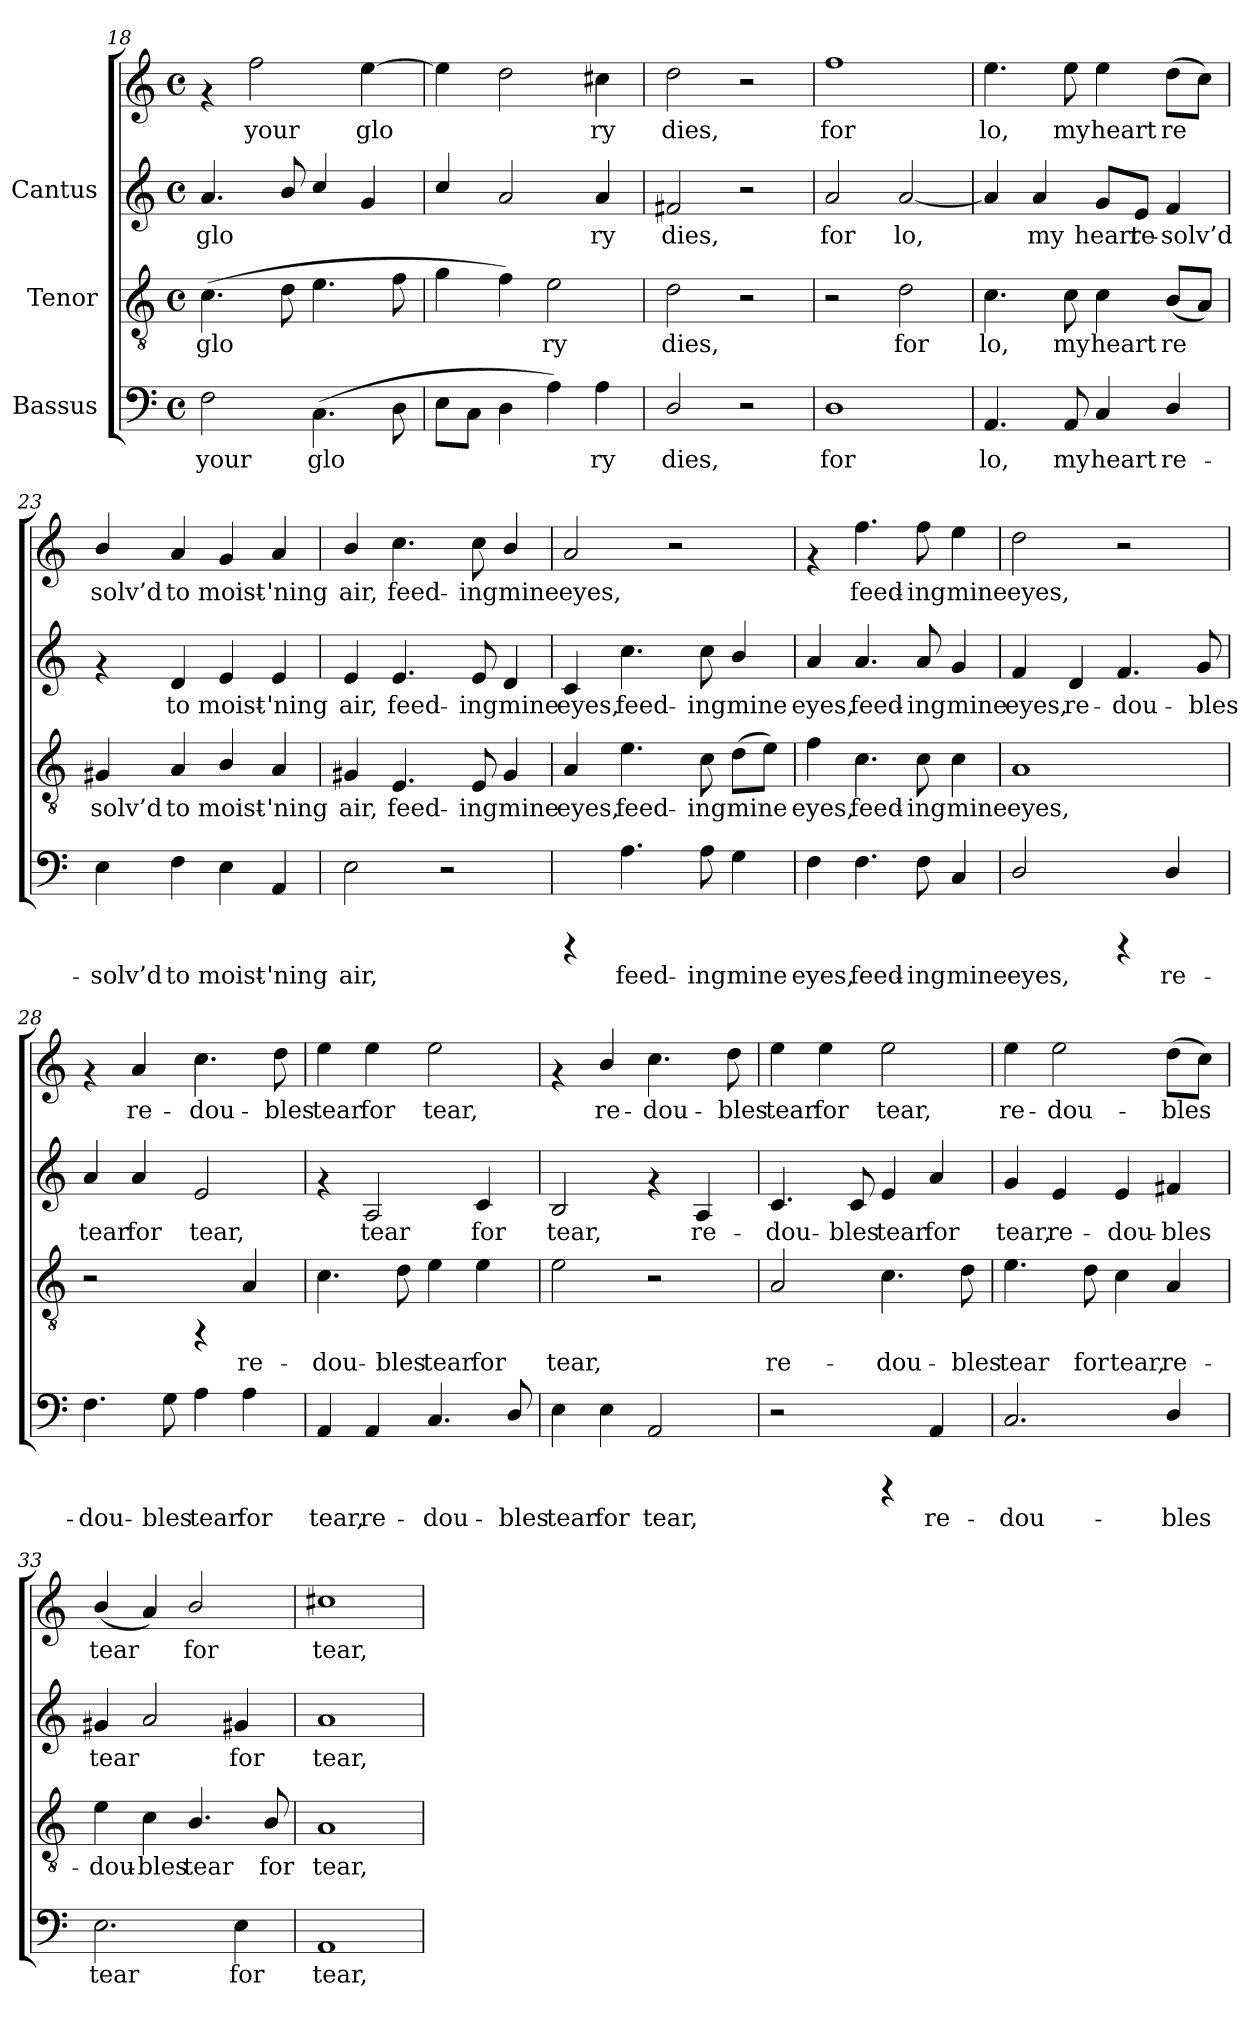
**kern	**text	**kern	**text	**kern	**text	**kern	**text
*part3	*part3	*part2	*part2	*part1	*part1	*part1	*part1
*staff4	*staff4	*staff3	*staff3	*staff2	*staff2	*staff1	*staff1
*I"Bassus	*	*I"Tenor	*	*I"Cantus	*	*	*
*clefF4	*	*clefGv2	*	*clefG2	*	*clefG2	*
*M4/4	*	*M4/4	*	*M4/4	*	*M4/4	*
*met(c)	*	*met(c)	*	*met(c)	*	*met(c)	*
=18	=18	=18	=18	=18	=18	=18	=18
!	!LO:LY:b:cj	!	!LO:LY:b:cj	!	!LO:LY:b:cj	!	!
2F\	your	(>4.c\	glo-	4.a/	-glo-	4rf	.
!	!	!	!	!	!	!	!LO:LY:b:cj
.	.	.	.	.	.	2ff\	your
!	!	!	!LO:LY:b:cj	!	!LO:LY:b:cj	!	!
.	.	8d\	--	8b/	--	.	.
!	!LO:LY:b:cj	!	!LO:LY:b:cj	!	!LO:LY:b:cj	!	!
(>4.C\	glo-	4.e\	--	4cc/	--	.	.
!	!	!	!	!	!LO:LY:b:cj	!	!LO:LY:b:cj
.	.	.	.	4g/	--	[>4ee\	glo-
!	!LO:LY:b:cj	!	!LO:LY:b:cj	!	!	!	!
8D\	--	8f\	--	.	.	.	.
=19	=19	=19	=19	=19	=19	=19	=19
!	!LO:LY:b:cj	!	!LO:LY:b:cj	!	!LO:LY:b:cj	!	!LO:LY:b:cj
8E\L	-	4g\	-	4cc/	.	4ee\]	-
!	!LO:LY:b:cj	!	!	!	!	!	!
8C\J	.	.	.	.	.	.	.
!	!LO:LY:b:cj	!	!LO:LY:b:cj	!	!LO:LY:b:cj	!	!LO:LY:b:cj
4D\	.	4f\)	.	2a/	.	2dd\	.
!	!LO:LY:b:cj	!	!LO:LY:b:cj	!	!	!	!
4A\)	.	2e\	ry	.	.	.	.
!	!LO:LY:b:cj	!	!	!	!LO:LY:b:cj	!	!LO:LY:b:cj
4A\	ry	.	.	4a/	ry	4cc#X\	ry
=20	=20	=20	=20	=20	=20	=20	=20
!	!LO:LY:b:cj	!	!LO:LY:b:cj	!	!LO:LY:b:cj	!	!LO:LY:b:cj
2D/	dies,	2d\	dies,	2f#X/	dies,	2dd\	dies,
2r	.	2r	.	2r	.	2r	.
!!LO:LB:g=z
=21	=21	=21	=21	=21	=21	=21	=21
!	!LO:LY:b:cj	!	!	!	!LO:LY:b:cj	!	!LO:LY:b:cj
1D	for	2r	.	2a/	for	1ff	for
!	!	!	!LO:LY:b:cj	!	!LO:LY:b:cj	!	!
.	.	2d\	for	[<2a/	lo,	.	.
=22	=22	=22	=22	=22	=22	=22	=22
!	!LO:LY:b:cj	!	!LO:LY:b:cj	!	!LO:LY:b:cj	!	!LO:LY:b:cj
4.AA/	lo,	4.c\	lo,	4a/]	-	4.ee\	lo,
!	!	!	!	!	!LO:LY:b:cj	!	!
.	.	.	.	4a/	my	.	.
!	!LO:LY:b:cj	!	!LO:LY:b:cj	!	!	!	!LO:LY:b:cj
8AA/	my	8c\	my	.	.	8ee\	my
!	!LO:LY:b:cj	!	!LO:LY:b:cj	!	!LO:LY:b:cj	!	!LO:LY:b:cj
4C/	heart	4c\	heart	8g/L	heart	4ee\	heart
!	!	!	!	!	!LO:LY:b:cj	!	!
.	.	.	.	8e/J	re-	.	.
!	!LO:LY:b:cj	!	!LO:LY:b:cj	!	!LO:LY:b:cj	!	!LO:LY:b:cj
4D/	re-	(<8B/L	re-	4f/	-solv’d	(>8dd\L	re-
!	!	!	!LO:LY:b:cj	!	!	!	!LO:LY:b:cj
.	.	8A/J)	--	.	.	8cc\J)	--
=23	=23	=23	=23	=23	=23	=23	=23
!	!LO:LY:b:cj	!	!LO:LY:b:cj	!	!	!	!LO:LY:b:cj
4E\	-solv’d	4G#X/	-solv’d	4rf	.	4b/	solv’d
!	!LO:LY:b:cj	!	!LO:LY:b:cj	!	!LO:LY:b:cj	!	!LO:LY:b:cj
4F\	to	4A/	to	4d/	to	4a/	to
!	!LO:LY:b:cj	!	!LO:LY:b:cj	!	!LO:LY:b:cj	!	!LO:LY:b:cj
4E\	moist-	4B/	moist-	4e/	moist-	4g/	moist-
!	!LO:LY:b:cj	!	!LO:LY:b:cj	!	!LO:LY:b:cj	!	!LO:LY:b:cj
4AA/	-'ning	4A/	-'ning	4e/	-'ning	4a/	-'ning
=24	=24	=24	=24	=24	=24	=24	=24
!	!LO:LY:b:cj	!	!LO:LY:b:cj	!	!LO:LY:b:cj	!	!LO:LY:b:cj
2E\	air,	4G#X/	air,	4e/	air,	4b/	air,
!	!	!	!LO:LY:b:cj	!	!LO:LY:b:cj	!	!LO:LY:b:cj
.	.	4.E/	feed-	4.e/	feed-	4.cc\	feed-
2r	.	.	.	.	.	.	.
!	!	!	!LO:LY:b:cj	!	!LO:LY:b:cj	!	!LO:LY:b:cj
.	.	8E/	-ing	8e/	-ing	8cc\	-ing
!	!	!	!LO:LY:b:cj	!	!LO:LY:b:cj	!	!LO:LY:b:cj
.	.	4G#/	mine	4d/	mine	4b/	mine
!!LO:LB:g=z
=25	=25	=25	=25	=25	=25	=25	=25
!	!	!	!LO:LY:b:cj	!	!LO:LY:b:cj	!	!LO:LY:b:cj
4rCCC	.	4A/	eyes,	4c/	eyes,	2a/	eyes,
!	!LO:LY:b:cj	!	!LO:LY:b:cj	!	!LO:LY:b:cj	!	!
4.A\	feed-	4.e\	feed-	4.cc\	feed-	.	.
.	.	.	.	.	.	2r	.
!	!LO:LY:b:cj	!	!LO:LY:b:cj	!	!LO:LY:b:cj	!	!
8A\	-ing	8c\	-ing	8cc\	-ing	.	.
!	!LO:LY:b:cj	!	!LO:LY:b:cj	!	!LO:LY:b:cj	!	!
4G\	mine	(>8d\L	mine	4b/	mine	.	.
!	!	!	!LO:LY:b:cj	!	!	!	!
.	.	8e\J)	.	.	.	.	.
=26	=26	=26	=26	=26	=26	=26	=26
!	!LO:LY:b:cj	!	!LO:LY:b:cj	!	!LO:LY:b:cj	!	!
4F\	eyes,	4f\	eyes,	4a/	eyes,	4rf	.
!	!LO:LY:b:cj	!	!LO:LY:b:cj	!	!LO:LY:b:cj	!	!LO:LY:b:cj
4.F\	feed-	4.c\	feed-	4.a/	feed-	4.ff\	feed-
!	!LO:LY:b:cj	!	!LO:LY:b:cj	!	!LO:LY:b:cj	!	!LO:LY:b:cj
8F\	-ing	8c\	-ing	8a/	-ing	8ff\	-ing
!	!LO:LY:b:cj	!	!LO:LY:b:cj	!	!LO:LY:b:cj	!	!LO:LY:b:cj
4C/	mine	4c\	mine	4g/	mine	4ee\	mine
=27	=27	=27	=27	=27	=27	=27	=27
!	!LO:LY:b:cj	!	!LO:LY:b:cj	!	!LO:LY:b:cj	!	!LO:LY:b:cj
2D/	eyes,	1A	eyes,	4f/	eyes,	2dd\	eyes,
!	!	!	!	!	!LO:LY:b:cj	!	!
.	.	.	.	4d/	re-	.	.
!	!	!	!	!	!LO:LY:b:cj	!	!
4rCCC	.	.	.	4.f/	-dou-	2r	.
!	!LO:LY:b:cj	!	!	!	!	!	!
4D/	re-	.	.	.	.	.	.
!	!	!	!	!	!LO:LY:b:cj	!	!
.	.	.	.	8g/	-bles	.	.
=28	=28	=28	=28	=28	=28	=28	=28
!	!LO:LY:b:cj	!	!	!	!LO:LY:b:cj	!	!
4.F\	-dou-	2r	.	4a/	tear	4rf	.
!	!	!	!	!	!LO:LY:b:cj	!	!LO:LY:b:cj
.	.	.	.	4a/	for	4a/	re-
!	!LO:LY:b:cj	!	!	!	!	!	!
8G\	-bles	.	.	.	.	.	.
!	!LO:LY:b:cj	!	!	!	!LO:LY:b:cj	!	!LO:LY:b:cj
4A\	tear	4rFF	.	2e/	tear,	4.cc\	-dou-
!	!LO:LY:b:cj	!	!LO:LY:b:cj	!	!	!	!
4A\	for	4A/	re-	.	.	.	.
!	!	!	!	!	!	!	!LO:LY:b:cj
.	.	.	.	.	.	8dd\	-bles
!!LO:PB:g=z
=29	=29	=29	=29	=29	=29	=29	=29
!	!LO:LY:b:cj	!	!LO:LY:b:cj	!	!	!	!LO:LY:b:cj
4AA/	tear,	4.c\	-dou-	4rf	.	4ee\	tear
!	!LO:LY:b:cj	!	!	!	!LO:LY:b:cj	!	!LO:LY:b:cj
4AA/	re-	.	.	2A/	tear	4ee\	for
!	!	!	!LO:LY:b:cj	!	!	!	!
.	.	8d\	-bles	.	.	.	.
!	!LO:LY:b:cj	!	!LO:LY:b:cj	!	!	!	!LO:LY:b:cj
4.C/	-dou-	4e\	tear	.	.	2ee\	tear,
!	!	!	!LO:LY:b:cj	!	!LO:LY:b:cj	!	!
.	.	4e\	for	4c/	for	.	.
!	!LO:LY:b:cj	!	!	!	!	!	!
8D/	-bles	.	.	.	.	.	.
=30	=30	=30	=30	=30	=30	=30	=30
!	!LO:LY:b:cj	!	!LO:LY:b:cj	!	!LO:LY:b:cj	!	!
4E\	tear	2e\	tear,	2B/	tear,	4rf	.
!	!LO:LY:b:cj	!	!	!	!	!	!LO:LY:b:cj
4E\	for	.	.	.	.	4b/	re-
!	!LO:LY:b:cj	!	!	!	!	!	!LO:LY:b:cj
2AA/	tear,	2r	.	4rf	.	4.cc\	-dou-
!	!	!	!	!	!LO:LY:b:cj	!	!
.	.	.	.	4A/	re-	.	.
!	!	!	!	!	!	!	!LO:LY:b:cj
.	.	.	.	.	.	8dd\	-bles
=31	=31	=31	=31	=31	=31	=31	=31
!	!	!	!LO:LY:b:cj	!	!LO:LY:b:cj	!	!LO:LY:b:cj
2r	.	2A/	re-	4.c/	dou-	4ee\	-tear
!	!	!	!	!	!	!	!LO:LY:b:cj
.	.	.	.	.	.	4ee\	for
!	!	!	!	!	!LO:LY:b:cj	!	!
.	.	.	.	8c/	-bles	.	.
!	!	!	!LO:LY:b:cj	!	!LO:LY:b:cj	!	!LO:LY:b:cj
4rCCC	.	4.c\	-dou-	4e/	tear	2ee\	tear,
!	!LO:LY:b:cj	!	!	!	!LO:LY:b:cj	!	!
4AA/	re-	.	.	4a/	for	.	.
!	!	!	!LO:LY:b:cj	!	!	!	!
.	.	8d\	-bles	.	.	.	.
=32	=32	=32	=32	=32	=32	=32	=32
!	!LO:LY:b:cj	!	!LO:LY:b:cj	!	!LO:LY:b:cj	!	!LO:LY:b:cj
2.C/	-dou-	4.e\	tear	4g/	tear,	4ee\	re-
!	!	!	!	!	!LO:LY:b:cj	!	!LO:LY:b:cj
.	.	.	.	4e/	re-	2ee\	-dou-
!	!	!	!LO:LY:b:cj	!	!	!	!
.	.	8d\	for	.	.	.	.
!	!	!	!LO:LY:b:cj	!	!LO:LY:b:cj	!	!
.	.	4c\	tear,	4e/	-dou-	.	.
!	!LO:LY:b:cj	!	!LO:LY:b:cj	!	!LO:LY:b:cj	!	!LO:LY:b:cj
4D/	-bles	4A/	re-	4f#X/	-bles	(>8dd\L	-bles
!	!	!	!	!	!	!	!LO:LY:b:cj
.	.	.	.	.	.	8cc\J)	.
!!LO:LB:g=z
=33	=33	=33	=33	=33	=33	=33	=33
!	!LO:LY:b:cj	!	!LO:LY:b:cj	!	!LO:LY:b:cj	!	!LO:LY:b:cj
2.E\	tear	4e\	-dou-	4g#X/	tear	(<4b/	tear
!	!	!	!LO:LY:b:cj	!	!LO:LY:b:cj	!	!LO:LY:b:cj
.	.	4c\	-bles	2a/	.	4a/)	.
!	!	!	!LO:LY:b:cj	!	!	!	!LO:LY:b:cj
.	.	4.B/	tear	.	.	2b/	for
!	!LO:LY:b:cj	!	!	!	!LO:LY:b:cj	!	!
4E\	for	.	.	4g#X/	for	.	.
!	!	!	!LO:LY:b:cj	!	!	!	!
.	.	8B/	for	.	.	.	.
=34	=34	=34	=34	=34	=34	=34	=34
!	!LO:LY:b:cj	!	!LO:LY:b:cj	!	!LO:LY:b:cj	!	!LO:LY:b:cj
1AA	tear,	1A	tear,	1a	tear,	1cc#X	tear,
=	=	=	=	=	=	=	=
*-	*-	*-	*-	*-	*-	*-	*-
